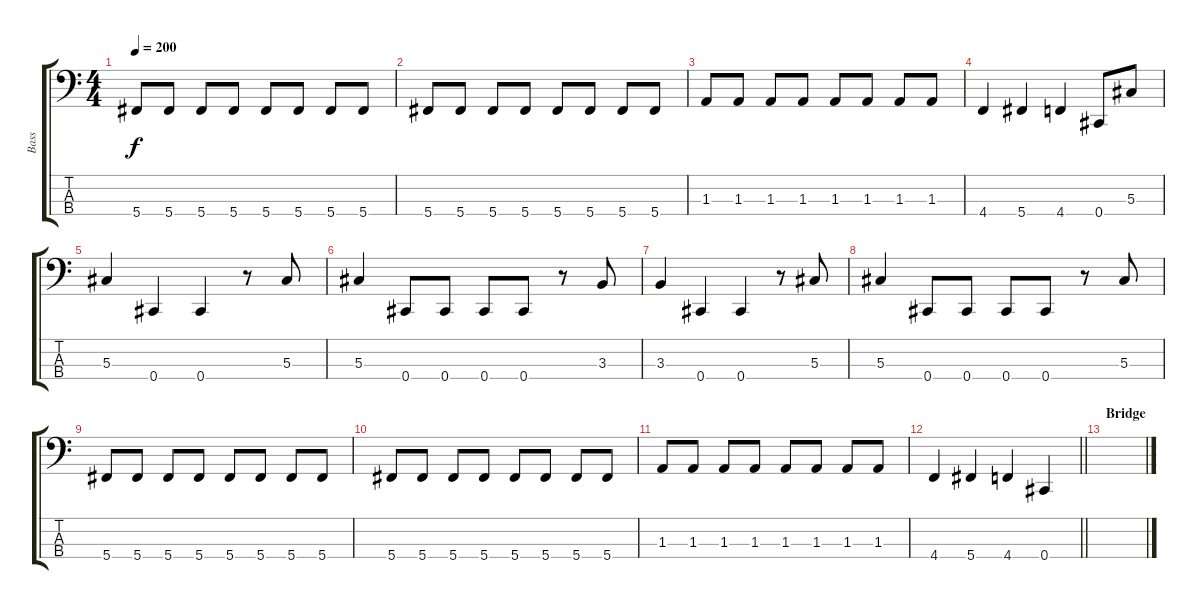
\track ("Bass" "Bass") {instrument electricbassfinger}
\staff {score tabs}
\tuning (Gb2 Db2 Ab1 Db1) {hide}
\ts (4 4)
\tempo 200
\clef f4
\ks c
5.4.8{dy f} 5.4.8 5.4.8 5.4.8 5.4.8 5.4.8 5.4.8 5.4.8 |
5.4.8 5.4.8 5.4.8 5.4.8 5.4.8 5.4.8 5.4.8 5.4.8 |
1.3.8 1.3.8 1.3.8 1.3.8 1.3.8 1.3.8 1.3.8 1.3.8 |
4.4.4 5.4.4 4.4.4 0.4.8 5.3.8 |
5.3.4 0.4.4 0.4.4 r.8 5.3.8 |
5.3.4 0.4.8 0.4.8 0.4.8 0.4.8 r.8 3.3.8 |
3.3.4 0.4.4 0.4.4 r.8 5.3.8 |
5.3.4 0.4.8 0.4.8 0.4.8 0.4.8 r.8 5.3.8 |
5.4.8 5.4.8 5.4.8 5.4.8 5.4.8 5.4.8 5.4.8 5.4.8 |
5.4.8 5.4.8 5.4.8 5.4.8 5.4.8 5.4.8 5.4.8 5.4.8 |
1.3.8 1.3.8 1.3.8 1.3.8 1.3.8 1.3.8 1.3.8 1.3.8 |
\barLineRight lightlight
4.4.4 5.4.4 4.4.4 0.4.4 |
\section ("" "Bridge")
